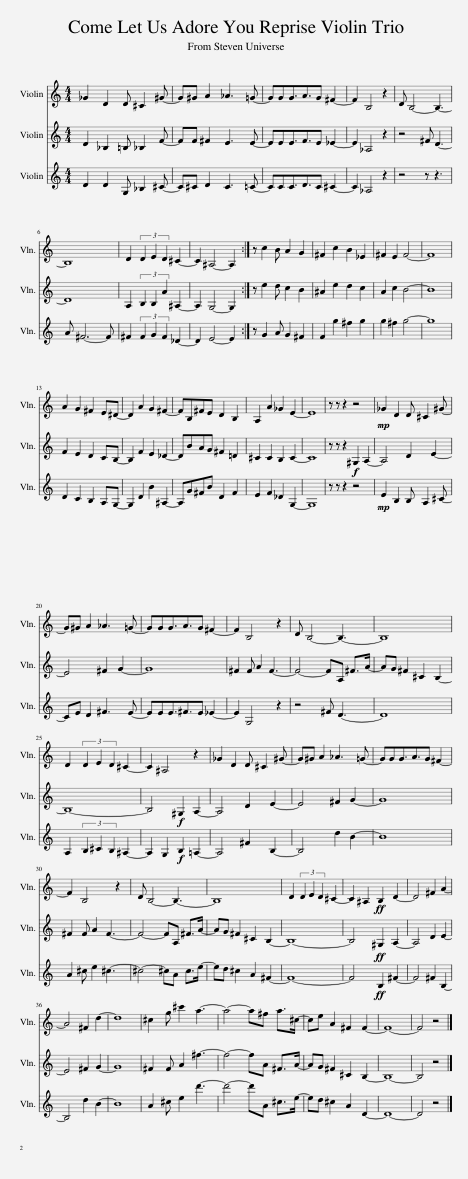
X:1
%%score 1 2 3
L:1/8
M:4/4
I:linebreak $
K:C
V:1 treble
V:2 treble
V:3 treble
V:1
 _G2 D2 D ^C2 ^G- | G^G A2 _A3 =G- | GGG3/2A3/2G ^F2- | F2 B,4 z2 | D B,4- B,3- |$ %5
 B,8 | D2 (3D2 E2 D2 ^C2- | C2 ^A,4- A,2 :| z c2 B A2 G2 | ^F2 c2 B2 _E2 | %10
 ^F2 E2 F4- | F8 |$ A2 G2 ^F2 E^D- | D2 A2 G2 ^F2- | FB,^FE D2 B,2 | %15
 A,2 A2 _G2 E2- | E8 | z z z2 z4 |!mp! _G2 D2 D ^C2 ^G- |$ G^G A2 _A3 =G- | %20
 GGG3/2A3/2G ^F2- | F2 B,4 z2 | D B,4- B,3- | B,8 |$ D2 (3D2 E2 D2 ^C2- | %25
 C2 ^A,4 z2 | _G2 D2 D ^C2 ^G- | G^G A2 _A3 =G- | GGG3/2A3/2G ^F2- |$ F2 B,4 z2 | %30
 D B,4- B,3- | B,8 | D2 (3D2 E2 D2 ^C2- | C2 ^A,2!ff! B,2 D2- | D4 ^F2 A2- |$ %35
 A4 ^F2 d2- | d8 | ^c2 g ^c'2 a3- | a4- a^f a>^c- | ce A2 ^F2 F2- | %40
 F8- | F4 z4 |] %42
V:2
 D2 _B,2 =B, _B,2 F- | FF ^F2 E3 E- | EEE3/2F3/2E _E2- | E2 _A,4 z2 | z4 ^F D3- |$ %5
 D8 | A,2 (3B,2 B,2 A2 ^A,2- | A,2 G,4- G,2 :| z e2 d c2 B2 | ^A2 e2 d2 c2 | %10
 A2 c2 B4- | B8 |$ F2 E2 D2 CB,- | B,2 F2 E2 _D2- | DBAG ^F2 =D2 | %15
 ^C2 C2 B,2 C2- | C8 | z z z2!f! ^G,2 A,2- | A,4 D2 E2- |$ E4 ^F2 G2- | %20
 G8 | ^F2 F A2 F3- | F4- FA, ^F>A- | AG ^F2 ^C2 B,2- |$ B,8- | %25
 B,4!f! ^G,2 A,2- | A,4 D2 E2- | E4 ^F2 G2- | G8 |$ ^F2 F A2 F3- | %30
 F4- FA, ^F>A- | AG ^F2 ^C2 B,2- | B,8- | B,4!ff! ^G,2 A,2- | A,4 D2 E2- |$ %35
 E4 ^F2 G2- | G8 | ^F2 F A2 ^f3- | f4- fA ^F>A- | AG ^F2 ^C2 B,2- | %40
 B,8- | B,4 z4 |] %42
V:3
 D2 D2 G, _B,2 ^C- | C^C D2 C3 =C- | CCC3/2D3/2C ^C2- | C2 _A,4 z2 | z4 z z3 |$ %5
 A ^F6- F | ^F2 (3F2 G2 F2 _D2- | D2 E4- E2 :| z G2 A G2 ^F2 | F2 g2 ^f2 g2 | %10
 g2 ^f2 g4- | g8 |$ D2 C2 B,2 A,G,- | G,2 D2 B2 ^A,2- | A,G^FB D2 F2 | %15
 E2 F2 _D2 G,2- | G,8 | z z z2 z4 |!mp! E2 B,2 B, A,2 ^C- |$ CE D2 ^F3 E- | %20
 EEE3/2^F3/2E _E2- | E2 G,4 z2 | z4 ^F D3- | D8 |$ A,2 (3B,2 ^C2 B,2 ^A,2- | %25
 A,2 G,2!f! B,2 =A,2- | A,4 ^F2 B,2- | B,4 d2 B2- | B8 |$ A2 ^c e2 ^c3- | %30
 ^c4- ^cA c>e- | ed ^c2 A2 ^F2- | F8- | F4!ff! B,2 ^F2- | F4 ^F2 B,2- |$ %35
 B,4 d2 B2- | B8 | A2 ^c e2 d'3- | d'4- d'A ^c>e- | ed ^c2 A2 D2- | %40
 D8- | D4 z4 |] %42
